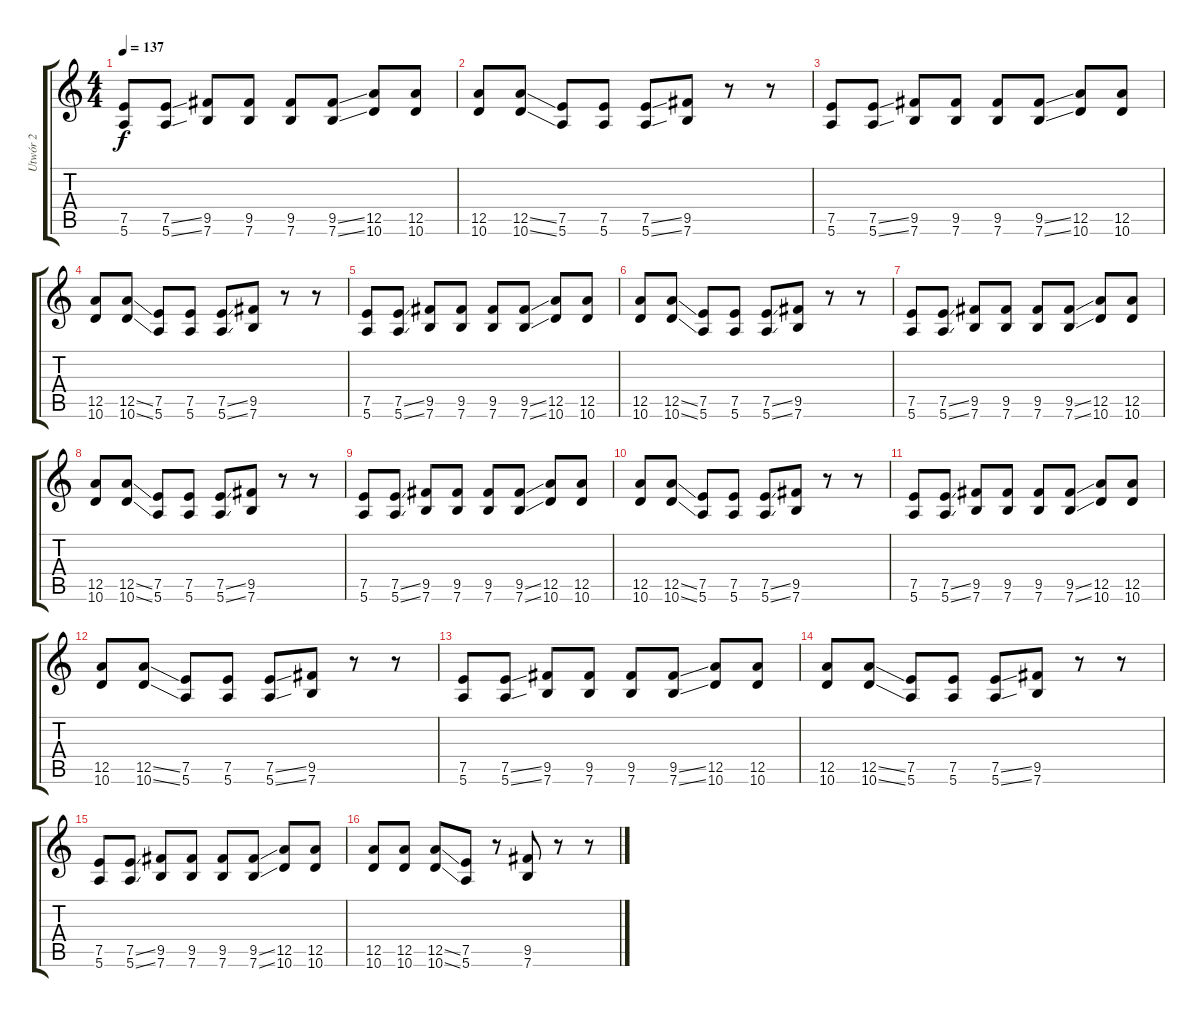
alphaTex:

\track ("Utwór 2" "Utwór 2") {instrument electricguitarclean}
\staff {score tabs}
\tuning (E4 B3 G3 D3 A2 E2) {hide}
\ts (4 4)
\tempo 137
\clef g2
\ks c
(7.5 5.6).8{dy f} (7.5{ss} 5.6{ss}).8 (9.5 7.6).8 (9.5 7.6).8 (9.5 7.6).8 (9.5{ss} 7.6{ss}).8 (12.5 10.6).8 (12.5 10.6).8 |
(12.5 10.6).8 (12.5{ss} 10.6{ss}).8 (7.5 5.6).8 (7.5 5.6).8 (7.5{ss} 5.6{ss}).8 (9.5 7.6).8 r.8 r.8 |
(7.5 5.6).8 (7.5{ss} 5.6{ss}).8 (9.5 7.6).8 (9.5 7.6).8 (9.5 7.6).8 (9.5{ss} 7.6{ss}).8 (12.5 10.6).8 (12.5 10.6).8 |
(12.5 10.6).8 (12.5{ss} 10.6{ss}).8 (7.5 5.6).8 (7.5 5.6).8 (7.5{ss} 5.6{ss}).8 (9.5 7.6).8 r.8 r.8 |
(7.5 5.6).8 (7.5{ss} 5.6{ss}).8 (9.5 7.6).8 (9.5 7.6).8 (9.5 7.6).8 (9.5{ss} 7.6{ss}).8 (12.5 10.6).8 (12.5 10.6).8 |
(12.5 10.6).8 (12.5{ss} 10.6{ss}).8 (7.5 5.6).8 (7.5 5.6).8 (7.5{ss} 5.6{ss}).8 (9.5 7.6).8 r.8 r.8 |
(7.5 5.6).8 (7.5{ss} 5.6{ss}).8 (9.5 7.6).8 (9.5 7.6).8 (9.5 7.6).8 (9.5{ss} 7.6{ss}).8 (12.5 10.6).8 (12.5 10.6).8 |
(12.5 10.6).8 (12.5{ss} 10.6{ss}).8 (7.5 5.6).8 (7.5 5.6).8 (7.5{ss} 5.6{ss}).8 (9.5 7.6).8 r.8 r.8 |
(7.5 5.6).8 (7.5{ss} 5.6{ss}).8 (9.5 7.6).8 (9.5 7.6).8 (9.5 7.6).8 (9.5{ss} 7.6{ss}).8 (12.5 10.6).8 (12.5 10.6).8 |
(12.5 10.6).8 (12.5{ss} 10.6{ss}).8 (7.5 5.6).8 (7.5 5.6).8 (7.5{ss} 5.6{ss}).8 (9.5 7.6).8 r.8 r.8 |
(7.5 5.6).8 (7.5{ss} 5.6{ss}).8 (9.5 7.6).8 (9.5 7.6).8 (9.5 7.6).8 (9.5{ss} 7.6{ss}).8 (12.5 10.6).8 (12.5 10.6).8 |
(12.5 10.6).8 (12.5{ss} 10.6{ss}).8 (7.5 5.6).8 (7.5 5.6).8 (7.5{ss} 5.6{ss}).8 (9.5 7.6).8 r.8 r.8 |
(7.5 5.6).8 (7.5{ss} 5.6{ss}).8 (9.5 7.6).8 (9.5 7.6).8 (9.5 7.6).8 (9.5{ss} 7.6{ss}).8 (12.5 10.6).8 (12.5 10.6).8 |
(12.5 10.6).8 (12.5{ss} 10.6{ss}).8 (7.5 5.6).8 (7.5 5.6).8 (7.5{ss} 5.6{ss}).8 (9.5 7.6).8 r.8 r.8 |
(7.5 5.6).8 (7.5{ss} 5.6{ss}).8 (9.5 7.6).8 (9.5 7.6).8 (9.5 7.6).8 (9.5{ss} 7.6{ss}).8 (12.5 10.6).8 (12.5 10.6).8 |
(12.5 10.6).8 (12.5 10.6).8 (12.5{ss} 10.6{ss}).8 (7.5 5.6).8 r.8 (9.5 7.6).8 r.8 r.8
